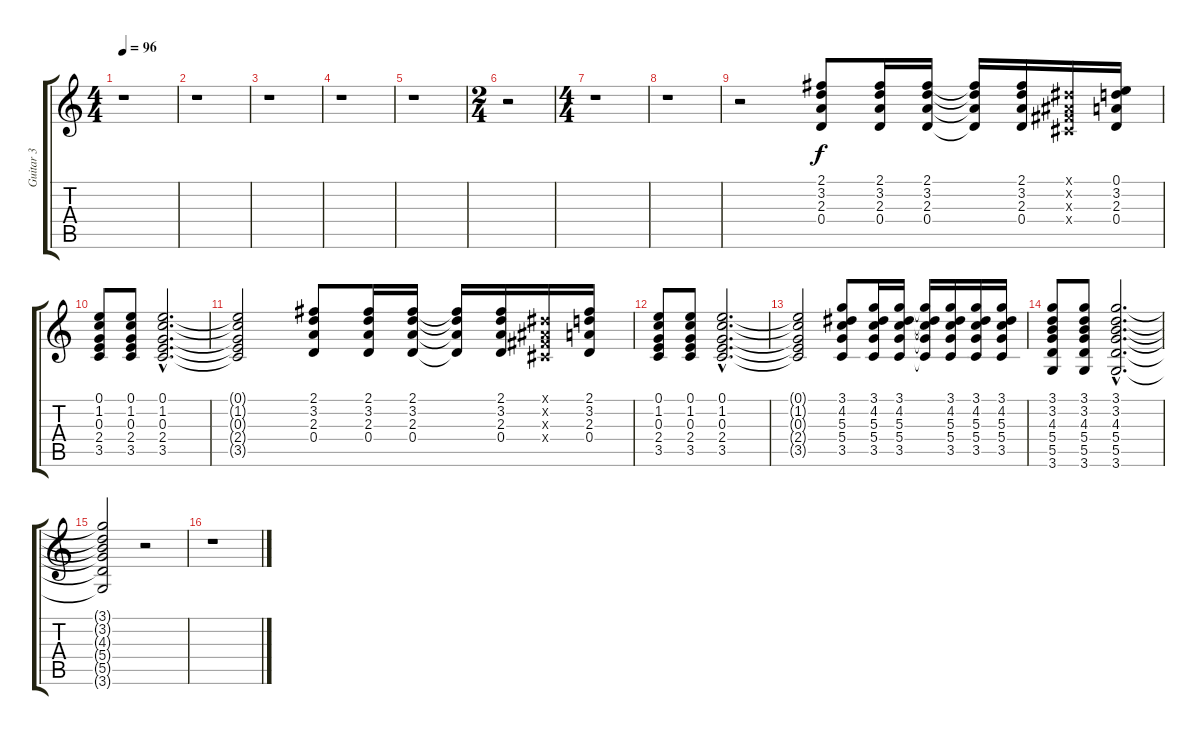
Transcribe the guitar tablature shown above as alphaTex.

\track ("Guitar 3" "Guitar 3") {instrument acousticguitarnylon}
\staff {score tabs}
\tuning (E4 B3 G3 D3 A2 E2) {hide}
\ts (4 4)
\tempo 96
\clef g2
\ks c
r.1{dy f} |
r.1 |
r.1 |
r.1 |
r.1 |
\ts (2 4)
r.2 |
\ts (4 4)
r.1 |
r.1 |
r.2 (2.1 3.2 2.3 0.4).8 (2.1 3.2 2.3 0.4).16 (2.1 3.2 2.3 0.4).16 (2.1{t} 3.2{t} 2.3{t} 0.4{t}).16 (2.1 3.2 2.3 0.4).16 (-1.1{x} -1.2{x} -1.3{x} -1.4{x}).16 (0.1 3.2 2.3 0.4).16 |
(0.1 1.2 0.3 2.4 3.5).8 (0.1 1.2 0.3 2.4 3.5).8 (0.1{hac} 1.2{hac} 0.3{hac} 2.4{hac} 3.5{hac}).2{d} |
(0.1{t} 1.2{t} 0.3{t} 2.4{t} 3.5{t}).2 (2.1 3.2 2.3 0.4).8 (2.1 3.2 2.3 0.4).16 (2.1 3.2 2.3 0.4).16 (2.1{t} 3.2{t} 2.3{t} 0.4{t}).16 (2.1 3.2 2.3 0.4).16 (-1.1{x} -1.2{x} -1.3{x} -1.4{x}).16 (2.1 3.2 2.3 0.4).16 |
(0.1 1.2 0.3 2.4 3.5).8 (0.1 1.2 0.3 2.4 3.5).8 (0.1{hac} 1.2{hac} 0.3{hac} 2.4{hac} 3.5{hac}).2{d} |
(0.1{t} 1.2{t} 0.3{t} 2.4{t} 3.5{t}).2 (3.1 4.2 5.3 5.4 3.5).8 (3.1 4.2 5.3 5.4 3.5).16 (3.1 4.2 5.3 5.4 3.5).16 (3.1{t} 4.2{t} 5.3{t} 5.4{t} 3.5{t}).16 (3.1 4.2 5.3 5.4 3.5).16 (3.1 4.2 5.3 5.4 3.5).16 (3.1 4.2 5.3 5.4 3.5).16 |
(3.1 3.2 4.3 5.4 5.5 3.6).8 (3.1 3.2 4.3 5.4 5.5 3.6).8 (3.1{hac} 3.2{hac} 4.3{hac} 5.4{hac} 5.5{hac} 3.6{hac}).2{d} |
(3.1{t} 3.2{t} 4.3{t} 5.4{t} 5.5{t} 3.6{t}).2 r.2 |
r.1
